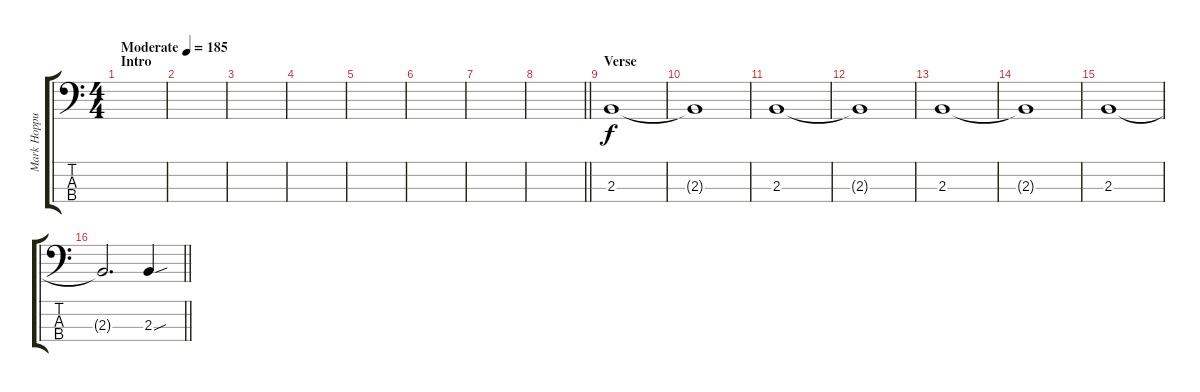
\track ("Mark Hoppus - Bass" "Mark Hoppu") {instrument electricbasspick}
\staff {score tabs}
\tuning (G2 D2 A1 D1) {hide}
\ts (4 4)
\section ("" "Intro")
\tempo (185 "Moderate")
\clef f4
\ks c
|
|
|
|
|
|
|
\barLineRight lightlight
|
\section ("" "Verse")
2.3.1 |
2.3{t}.1 |
2.3.1 |
2.3{t}.1 |
2.3.1 |
2.3{t}.1 |
2.3.1 |
\barLineRight lightlight
2.3{t}.2{d} 2.3{sou}.4
